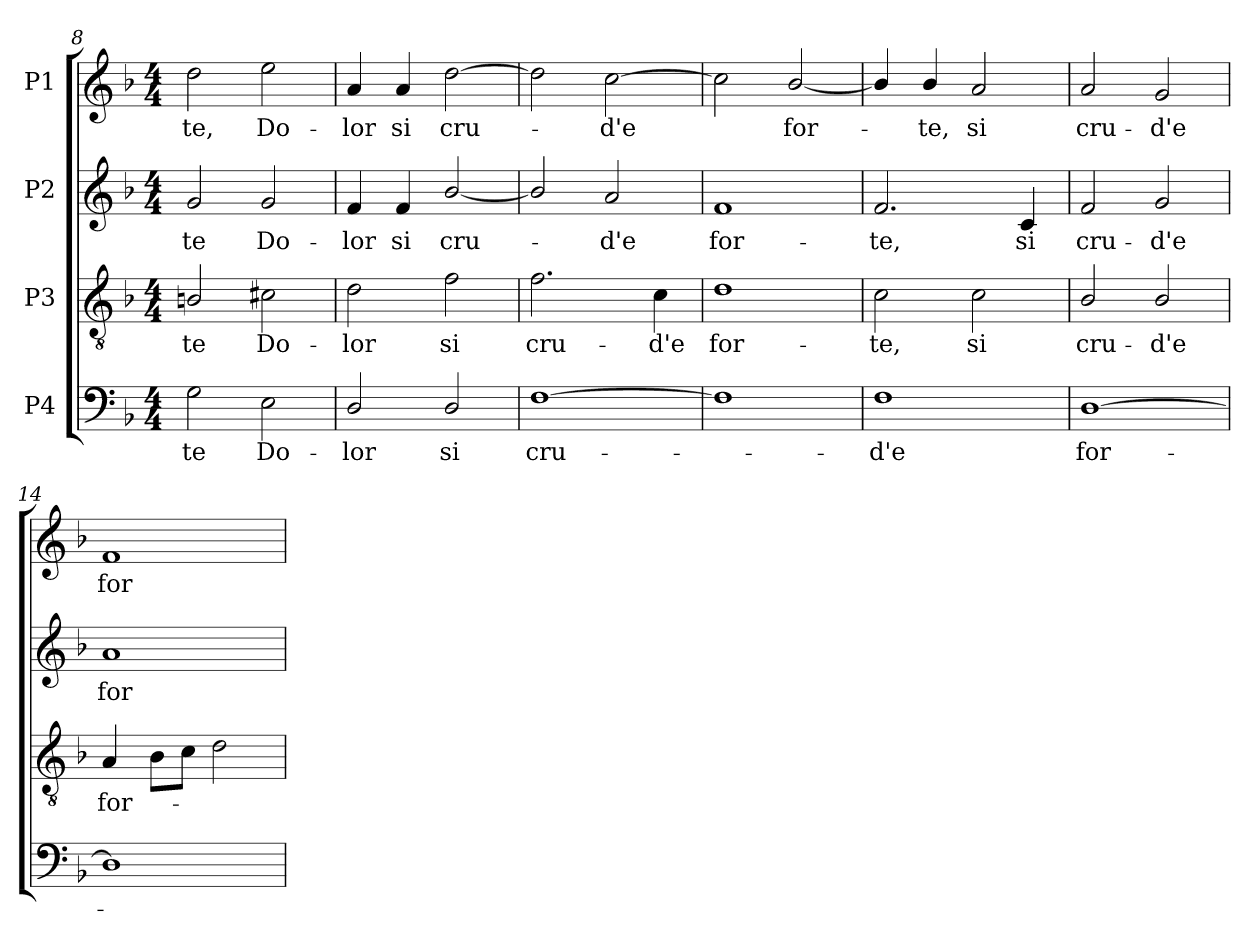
**kern	**text	**kern	**text	**kern	**text	**kern	**text
*part4	*part4	*part3	*part3	*part2	*part2	*part1	*part1
*staff4	*staff4	*staff3	*staff3	*staff2	*staff2	*staff1	*staff1
*I"P4	*	*I"P3	*	*I"P2	*	*I"P1	*
*clefF4	*	*clefGv2	*	*clefG2	*	*clefG2	*
*	*	*ITrd7c12	*	*	*	*	*
*k[b-]	*	*k[b-]	*	*k[b-]	*	*k[b-]	*
*F:	*	*F:	*	*F:	*	*F:	*
*M4/4	*	*M4/4	*	*M4/4	*	*M4/4	*
=8	=8	=8	=8	=8	=8	=8	=8
!	!LO:LY:b:color=#000000	!	!	!	!	!	!
!	!	!	!LO:LY:b:color=#000000	!	!	!	!
!	!	!	!	!	!LO:LY:b:color=#000000	!	!
!	!	!	!	!	!	!	!LO:LY:b:color=#000000
2Gi\	-te	2BBni/	-te	2gi/	-te	2ddi\	-te,
!	!LO:LY:b:color=#000000	!	!	!	!	!	!
!	!	!	!LO:LY:b:color=#000000	!	!	!	!
!	!	!	!	!	!LO:LY:b:color=#000000	!	!
!	!	!	!	!	!	!	!LO:LY:b:color=#000000
2Ei\	Do-	2C#Xi\	Do-	2gi/	Do-	2eei\	Do-
=9	=9	=9	=9	=9	=9	=9	=9
!	!LO:LY:b:color=#000000	!	!	!	!	!	!
!	!	!	!LO:LY:b:color=#000000	!	!	!	!
!	!	!	!	!	!LO:LY:b:color=#000000	!	!
!	!	!	!	!	!	!	!LO:LY:b:color=#000000
2Di/	-lor	2Di\	-lor	4fi/	-lor	4ai/	-lor
!	!	!	!	!	!LO:LY:b:color=#000000	!	!
!	!	!	!	!	!	!	!LO:LY:b:color=#000000
.	.	.	.	4fi/	si	4ai/	si
!	!LO:LY:b:color=#000000	!	!	!	!	!	!
!	!	!	!LO:LY:b:color=#000000	!	!	!	!
!	!	!	!	!	!LO:LY:b:color=#000000	!	!
!	!	!	!	!	!	!	!LO:LY:b:color=#000000
2Di/	si	2Fi\	si	[2b-i/	cru-	[2ddi\	cru-
=10	=10	=10	=10	=10	=10	=10	=10
!	!LO:LY:b:color=#000000	!	!	!	!	!	!
!	!	!	!LO:LY:b:color=#000000	!	!	!	!
[1Fi	cru-	2.Fi\	cru-	2b-i/]	.	2ddi\]	.
!	!	!	!	!	!LO:LY:b:color=#000000	!	!
!	!	!	!	!	!	!	!LO:LY:b:color=#000000
.	.	.	.	2ai/	-d'e	[2cci\	-d'e
!	!	!	!LO:LY:b:color=#000000	!	!	!	!
.	.	4Ci\	-d'e	.	.	.	.
=11	=11	=11	=11	=11	=11	=11	=11
!	!	!	!LO:LY:b:color=#000000	!	!	!	!
!	!	!	!	!	!LO:LY:b:color=#000000	!	!
1Fi]	.	1Di	for-	1fi	for-	2cci\]	.
!	!	!	!	!	!	!	!LO:LY:b:color=#000000
.	.	.	.	.	.	[2b-i/	for-
=12	=12	=12	=12	=12	=12	=12	=12
!	!LO:LY:b:color=#000000	!	!	!	!	!	!
!	!	!	!LO:LY:b:color=#000000	!	!	!	!
!	!	!	!	!	!LO:LY:b:color=#000000	!	!
1Fi	-d'e	2Ci\	-te,	2.fi/	-te,	4b-i/]	.
!	!	!	!	!	!	!	!LO:LY:b:color=#000000
.	.	.	.	.	.	4b-i/	-te,
!	!	!	!LO:LY:b:color=#000000	!	!	!	!
!	!	!	!	!	!	!	!LO:LY:b:color=#000000
.	.	2Ci\	si	.	.	2ai/	si
!	!	!	!	!	!LO:LY:b:color=#000000	!	!
.	.	.	.	4ci/	si	.	.
!!LO:LB:g=z
=13	=13	=13	=13	=13	=13	=13	=13
!	!LO:LY:b:color=#000000	!	!	!	!	!	!
!	!	!	!LO:LY:b:color=#000000	!	!	!	!
!	!	!	!	!	!LO:LY:b:color=#000000	!	!
!	!	!	!	!	!	!	!LO:LY:b:color=#000000
[1Di	for-	2BB-i/	cru-	2fi/	cru-	2ai/	cru-
!	!	!	!LO:LY:b:color=#000000	!	!	!	!
!	!	!	!	!	!LO:LY:b:color=#000000	!	!
!	!	!	!	!	!	!	!LO:LY:b:color=#000000
.	.	2BB-i/	-d'e	2gi/	-d'e	2gi/	-d'e
=14	=14	=14	=14	=14	=14	=14	=14
!	!	!	!LO:LY:b:color=#000000	!	!	!	!
!	!	!	!	!	!LO:LY:b:color=#000000	!	!
!	!	!	!	!	!	!	!LO:LY:b:color=#000000
1Di]	.	4AAi/	for-	1ai	for-	1fi	for-
.	.	8BB-i\L	.	.	.	.	.
.	.	8Ci\J	.	.	.	.	.
.	.	2Di\	.	.	.	.	.
=	=	=	=	=	=	=	=
*-	*-	*-	*-	*-	*-	*-	*-
